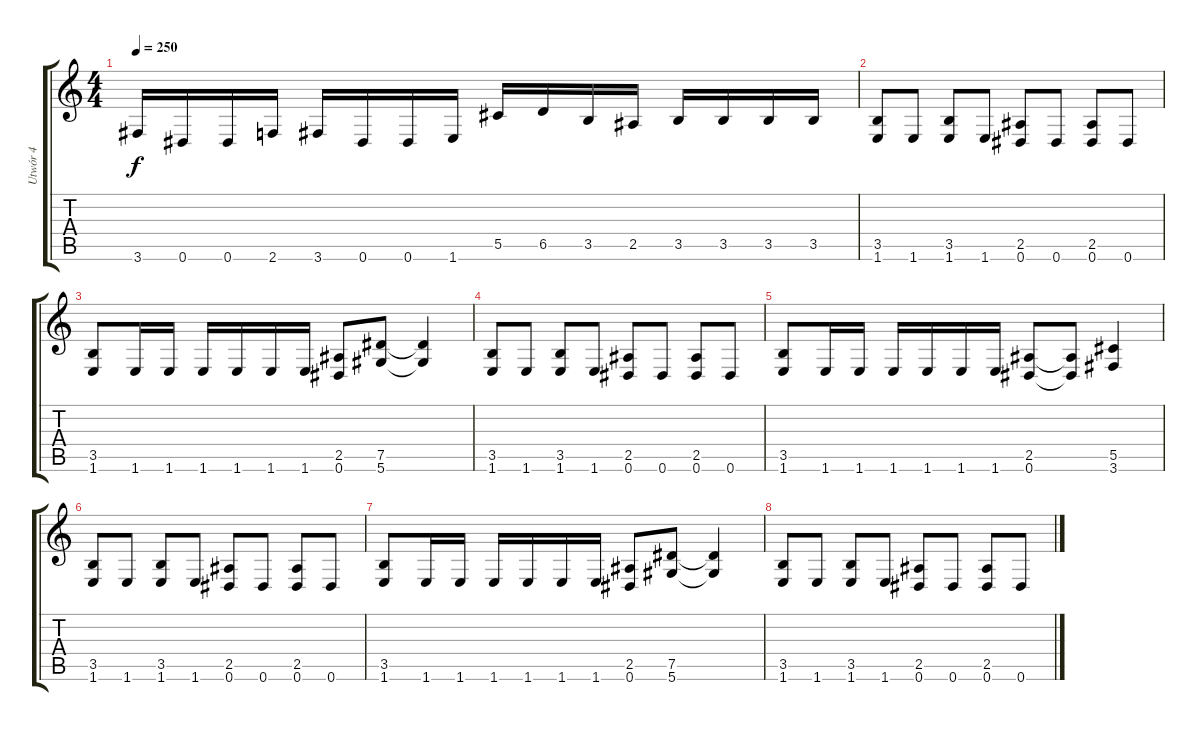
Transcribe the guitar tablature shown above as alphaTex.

\track ("Utwór 4" "Utwór 4") {instrument electricbasspick}
\staff {score tabs}
\tuning (Eb4 Bb3 Gb3 Db3 Ab2 Eb2) {hide}
\ts (4 4)
\tempo 250
\clef g2
\ks c
3.6.16{dy f} 0.6.16 0.6.16 2.6.16 3.6.16 0.6.16 0.6.16 1.6.16 5.5.16 6.5.16 3.5.16 2.5.16 3.5.16 3.5.16 3.5.16 3.5.16 |
(3.5 1.6).8 1.6.8 (3.5 1.6).8 1.6.8 (2.5 0.6).8 0.6.8 (2.5 0.6).8 0.6.8 |
(3.5 1.6).8 1.6.16 1.6.16 1.6.16 1.6.16 1.6.16 1.6.16 (2.5 0.6).8 (7.5 5.6).8 (7.5{t} 5.6{t}).4 |
(3.5 1.6).8 1.6.8 (3.5 1.6).8 1.6.8 (2.5 0.6).8 0.6.8 (2.5 0.6).8 0.6.8 |
(3.5 1.6).8 1.6.16 1.6.16 1.6.16 1.6.16 1.6.16 1.6.16 (2.5 0.6).8 (2.5{t} 0.6{t}).8 (5.5 3.6).4 |
(3.5 1.6).8 1.6.8 (3.5 1.6).8 1.6.8 (2.5 0.6).8 0.6.8 (2.5 0.6).8 0.6.8 |
(3.5 1.6).8 1.6.16 1.6.16 1.6.16 1.6.16 1.6.16 1.6.16 (2.5 0.6).8 (7.5 5.6).8 (7.5{t} 5.6{t}).4 |
(3.5 1.6).8 1.6.8 (3.5 1.6).8 1.6.8 (2.5 0.6).8 0.6.8 (2.5 0.6).8 0.6.8
